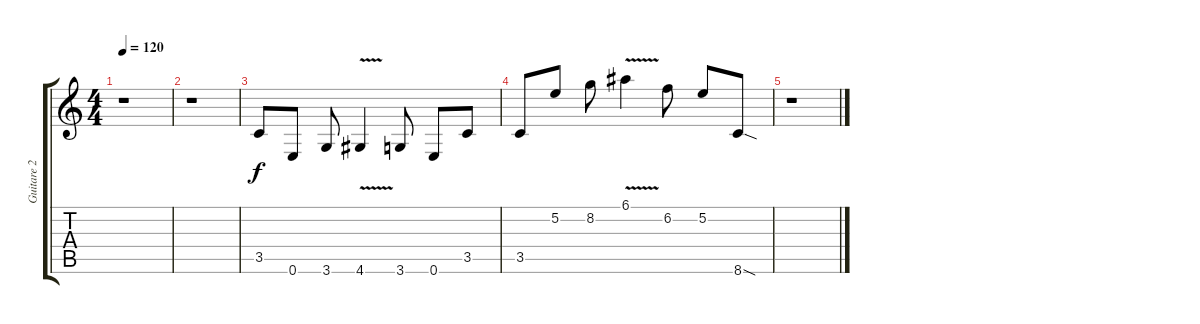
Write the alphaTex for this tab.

\track ("Guitare 2" "Guitare 2") {instrument overdrivenguitar}
\staff {score tabs}
\tuning (E4 B3 G3 D3 A2 E2) {hide}
\ts (4 4)
\tempo 120
\clef g2
\ks c
r.1{dy f} |
r.1 |
3.5.8{volume 15} 0.6.8 3.6.8 4.6{v}.4 3.6.8 0.6.8 3.5.8 |
3.5.8 5.2.8 8.2.8 6.1{v}.4 6.2.8 5.2.8 8.6{sod}.8 |
r.1{txt ""}
